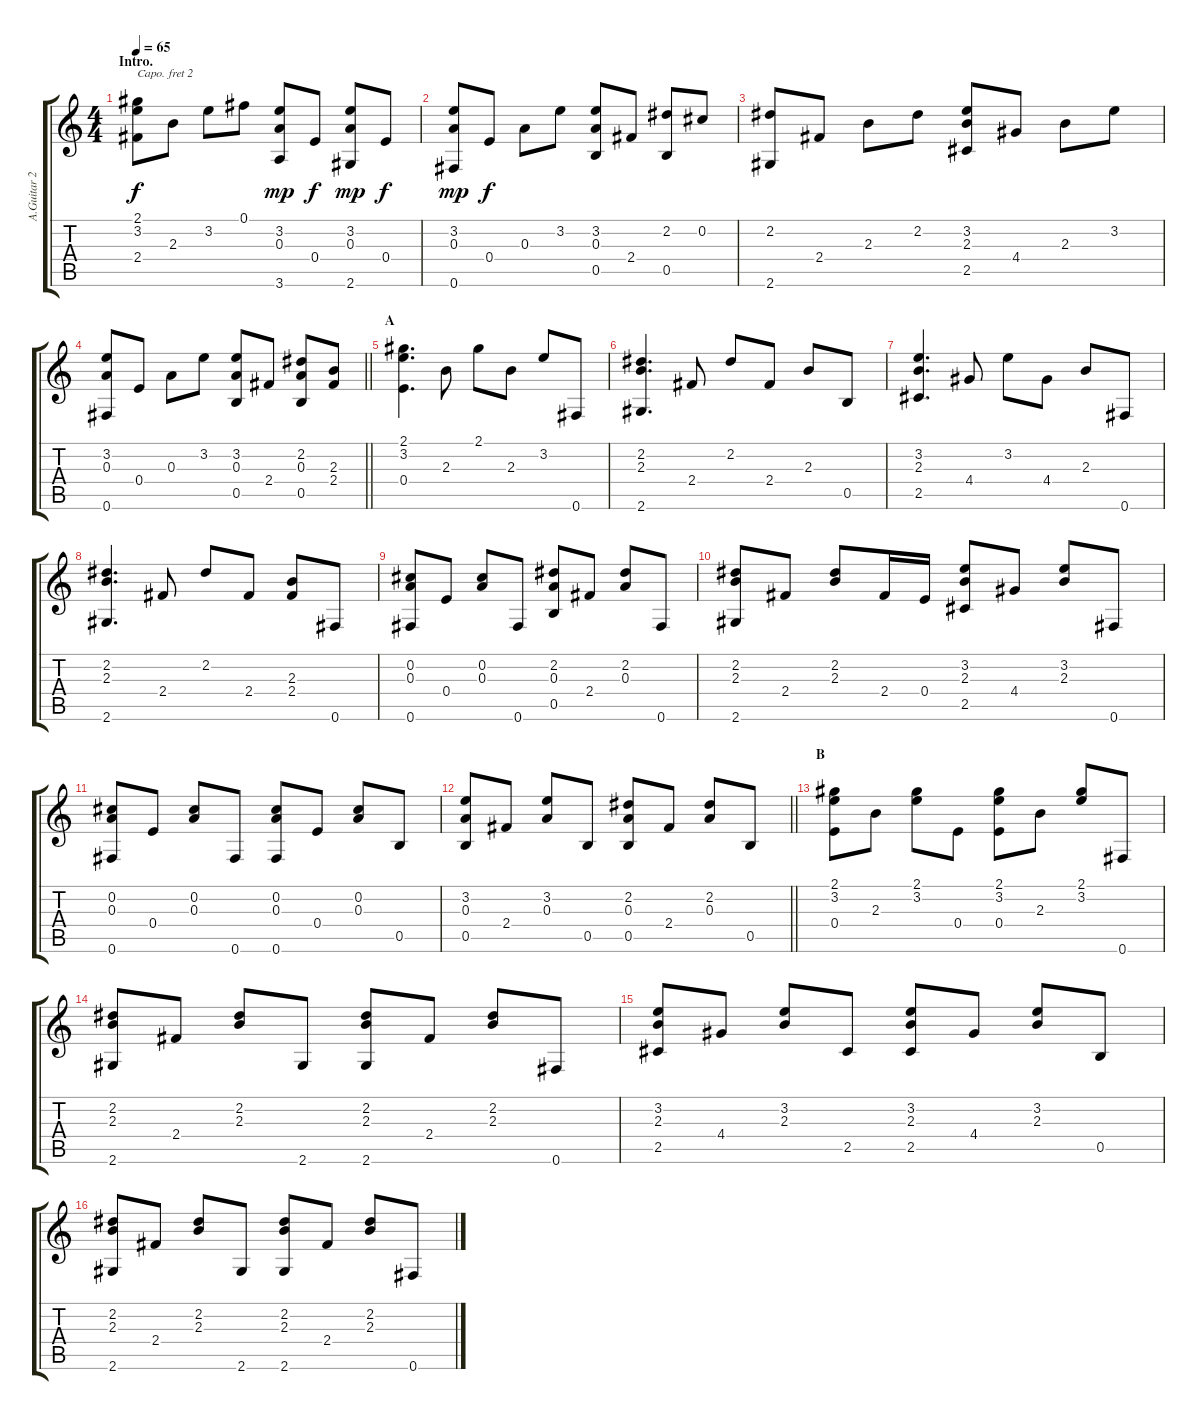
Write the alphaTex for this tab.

\track ("A.Guitar 2" "A.Guitar 2") {instrument acousticguitarnylon}
\staff {score tabs}
\capo 2
\tuning (E4 B3 G3 D3 A2 E2) {hide}
\ts (4 4)
\section ("" "Intro.")
\tempo 65
\clef g2
\ks c
(2.1 3.2 2.4).8{dy f instrument acousticguitarnylon} 2.3.8 3.2.8 0.1.8 (3.2 0.3 3.6).8{dy mp} 0.4.8{dy f} (3.2 0.3 2.6).8{dy mp} 0.4.8{dy f} |
(3.2 0.3 0.6).8{dy mp} 0.4.8{dy f} 0.3.8 3.2.8 (3.2 0.3 0.5).8 2.4.8 (2.2 0.5).8 0.2.8 |
(2.2 2.6).8 2.4.8 2.3.8 2.2.8 (3.2 2.3 2.5).8 4.4.8 2.3.8 3.2.8 |
\barLineRight lightlight
(3.2 0.3 0.6).8 0.4.8 0.3.8 3.2.8 (3.2 0.3 0.5).8 2.4.8 (2.2 0.3 0.5).8 (2.3 2.4).8 |
\section ("" "A")
(2.1 3.2 0.4).4{d} 2.3.8 2.1.8 2.3.8 3.2.8 0.6.8 |
(2.2 2.3 2.6).4{d} 2.4.8 2.2.8 2.4.8 2.3.8 0.5.8 |
(3.2 2.3 2.5).4{d} 4.4.8 3.2.8 4.4.8 2.3.8 0.6.8 |
(2.2 2.3 2.6).4{d} 2.4.8 2.2.8 2.4.8 (2.3 2.4).8 0.6.8 |
(0.2 0.3 0.6).8 0.4.8 (0.2 0.3).8 0.6.8 (2.2 0.3 0.5).8 2.4.8 (2.2 0.3).8 0.6.8 |
(2.2 2.3 2.6).8 2.4.8 (2.2 2.3).8 2.4.16 0.4.16 (3.2 2.3 2.5).8 4.4.8 (3.2 2.3).8 0.6.8 |
(0.2 0.3 0.6).8 0.4.8 (0.2 0.3).8 0.6.8 (0.2 0.3 0.6).8 0.4.8 (0.2 0.3).8 0.5.8 |
\barLineRight lightlight
(3.2 0.3 0.5).8 2.4.8 (3.2 0.3).8 0.5.8 (2.2 0.3 0.5).8 2.4.8 (2.2 0.3).8 0.5.8 |
\section ("" "B")
(2.1 3.2 0.4).8 2.3.8 (2.1 3.2).8 0.4.8 (2.1 3.2 0.4).8 2.3.8 (2.1 3.2).8 0.6.8 |
(2.2 2.3 2.6).8 2.4.8 (2.2 2.3).8 2.6.8 (2.2 2.3 2.6).8 2.4.8 (2.2 2.3).8 0.6.8 |
(3.2 2.3 2.5).8 4.4.8 (3.2 2.3).8 2.5.8 (3.2 2.3 2.5).8 4.4.8 (3.2 2.3).8 0.5.8 |
(2.2 2.3 2.6).8 2.4.8 (2.2 2.3).8 2.6.8 (2.2 2.3 2.6).8 2.4.8 (2.2 2.3).8 0.6.8
